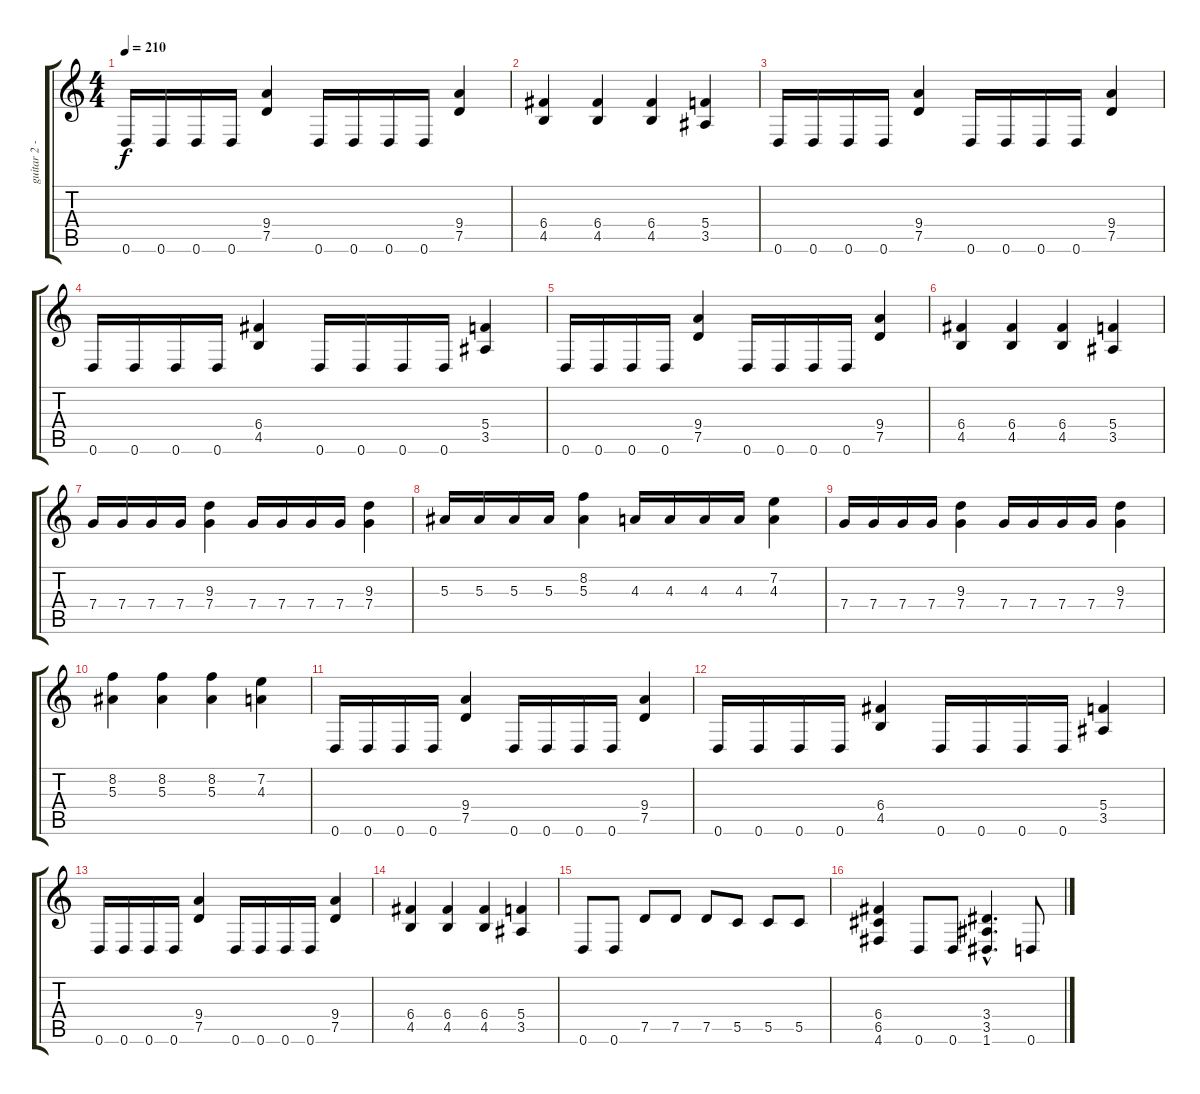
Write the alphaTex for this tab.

\track ("guitar 2 - Kride" "guitar 2 -") {instrument distortionguitar}
\staff {score tabs}
\tuning (D4 A3 F3 C3 G2 D2) {hide}
\ts (4 4)
\tempo 210
\clef g2
\ks c
0.6.16{dy f} 0.6.16 0.6.16 0.6.16 (9.4 7.5).4 0.6.16 0.6.16 0.6.16 0.6.16 (9.4 7.5).4 |
(6.4 4.5).4 (6.4 4.5).4 (6.4 4.5).4 (5.4 3.5).4 |
0.6.16 0.6.16 0.6.16 0.6.16 (9.4 7.5).4 0.6.16 0.6.16 0.6.16 0.6.16 (9.4 7.5).4 |
0.6.16 0.6.16 0.6.16 0.6.16 (6.4 4.5).4 0.6.16 0.6.16 0.6.16 0.6.16 (5.4 3.5).4 |
0.6.16 0.6.16 0.6.16 0.6.16 (9.4 7.5).4 0.6.16 0.6.16 0.6.16 0.6.16 (9.4 7.5).4 |
(6.4 4.5).4 (6.4 4.5).4 (6.4 4.5).4 (5.4 3.5).4 |
7.4.16 7.4.16 7.4.16 7.4.16 (9.3 7.4).4 7.4.16 7.4.16 7.4.16 7.4.16 (9.3 7.4).4 |
5.3.16 5.3.16 5.3.16 5.3.16 (8.2 5.3).4 4.3.16 4.3.16 4.3.16 4.3.16 (7.2 4.3).4 |
7.4.16 7.4.16 7.4.16 7.4.16 (9.3 7.4).4 7.4.16 7.4.16 7.4.16 7.4.16 (9.3 7.4).4 |
(8.2 5.3).4 (8.2 5.3).4 (8.2 5.3).4 (7.2 4.3).4 |
0.6.16 0.6.16 0.6.16 0.6.16 (9.4 7.5).4 0.6.16 0.6.16 0.6.16 0.6.16 (9.4 7.5).4 |
0.6.16 0.6.16 0.6.16 0.6.16 (6.4 4.5).4 0.6.16 0.6.16 0.6.16 0.6.16 (5.4 3.5).4 |
0.6.16 0.6.16 0.6.16 0.6.16 (9.4 7.5).4 0.6.16 0.6.16 0.6.16 0.6.16 (9.4 7.5).4 |
(6.4 4.5).4 (6.4 4.5).4 (6.4 4.5).4 (5.4 3.5).4 |
0.6.8 0.6.8 7.5.8 7.5.8 7.5.8 5.5.8 5.5.8 5.5.8 |
(6.4 6.5 4.6).4 0.6.8 0.6.8 (3.4{hac} 3.5{hac} 1.6{hac}).4{d} 0.6.8
